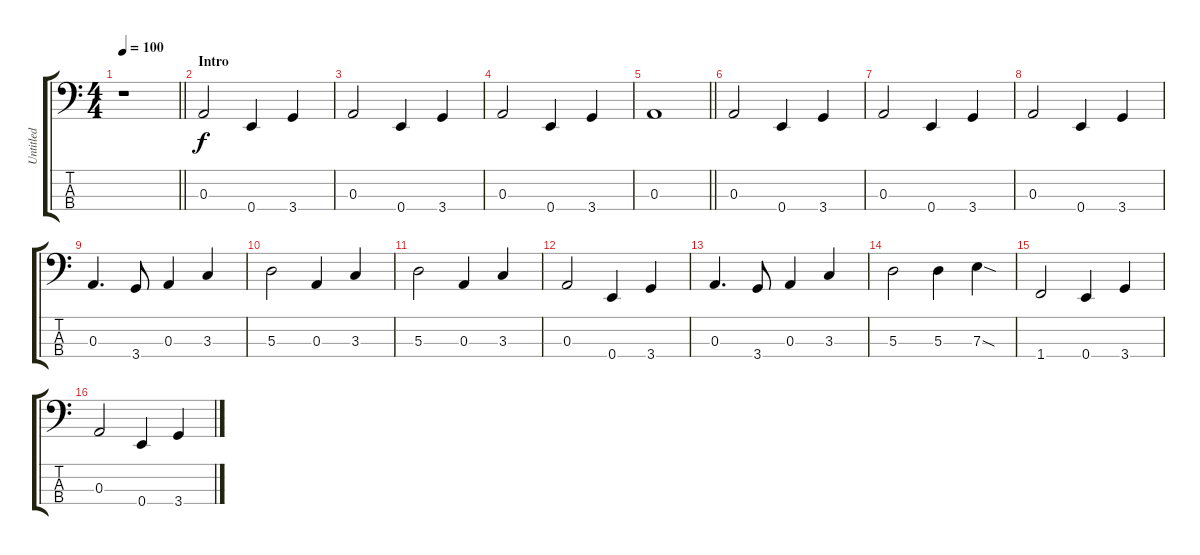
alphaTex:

\track ("Untitled" "Untitled") {instrument electricbasspick}
\staff {score tabs}
\tuning (G2 D2 A1 E1) {hide}
\ts (4 4)
\tempo 100
\clef f4
\barLineRight lightlight
\ks c
r.1{dy f instrument electricbasspick} |
\section ("" "Intro")
0.3.2 0.4.4 3.4.4 |
0.3.2 0.4.4 3.4.4 |
0.3.2 0.4.4 3.4.4 |
\barLineRight lightlight
0.3.1 |
0.3.2 0.4.4 3.4.4 |
0.3.2 0.4.4 3.4.4 |
0.3.2 0.4.4 3.4.4 |
0.3.4{d} 3.4.8 0.3.4 3.3.4 |
5.3.2 0.3.4 3.3.4 |
5.3.2 0.3.4 3.3.4 |
0.3.2 0.4.4 3.4.4 |
0.3.4{d} 3.4.8 0.3.4 3.3.4 |
5.3.2 5.3.4 7.3{sod}.4 |
1.4.2 0.4.4 3.4.4 |
0.3.2 0.4.4 3.4.4
